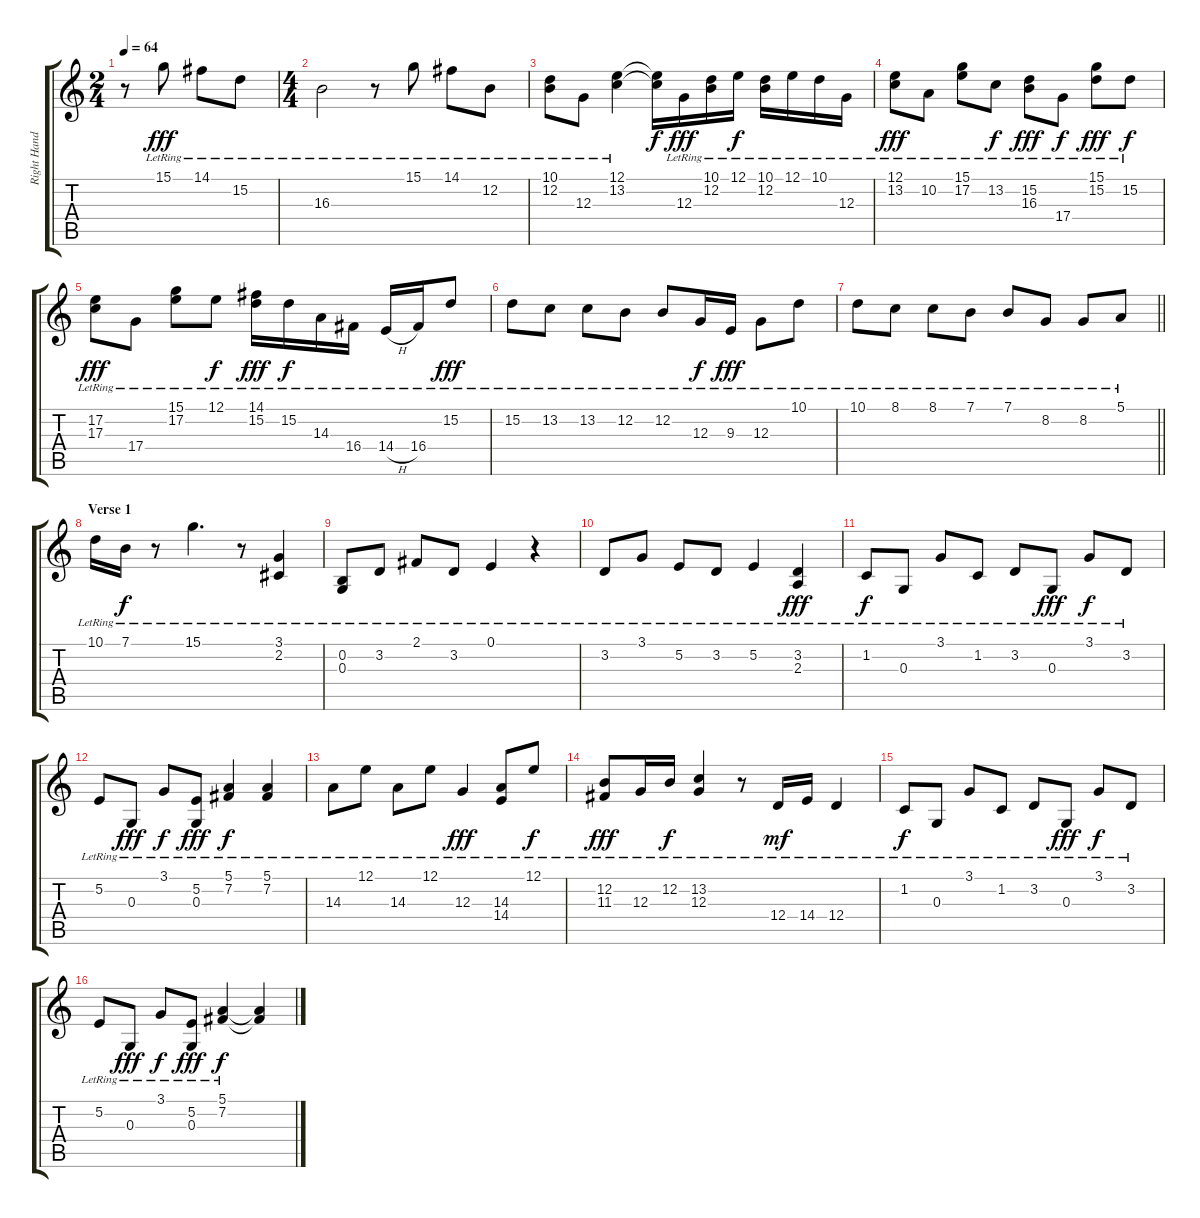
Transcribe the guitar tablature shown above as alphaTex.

\track ("Right Hand - Mic Michaeli" "Right Hand") {instrument electricgrandpiano}
\staff {score tabs}
\tuning (E4 B3 G3 D3 A2 E2) {hide}
\ts (2 4)
\tempo 64
\clef g2
\ks c
r.8{dy fff instrument electricgrandpiano} 15.1{lr}.8 14.1{lr}.8 15.2{lr}.8 |
\ts (4 4)
16.3{lr}.2 r.8 15.1{lr}.8 14.1{lr}.8 12.2{lr}.8 |
(10.1{lr} 12.2{lr}).8 12.3{lr}.8 (12.1{lr} 13.2{lr}).4 (12.1{t} 13.2{t}).16{dy f} 12.3{lr}.16{dy fff} (10.1{lr} 12.2{lr}).16 12.1{lr}.16{dy f} (10.1{lr} 12.2{lr}).16 12.1{lr}.16 10.1{lr}.16 12.3{lr}.16 |
(12.1{lr} 13.2{lr}).8{dy fff} 10.2{lr}.8 (15.1{lr} 17.2{lr}).8 13.2{lr}.8{dy f} (15.2{lr} 16.3{lr}).8{dy fff} 17.4{lr}.8{dy f} (15.1{lr} 15.2{lr}).8{dy fff} 15.2{lr}.8{dy f} |
(17.2{lr} 17.3{lr}).8{dy fff} 17.4{lr}.8 (15.1{lr} 17.2{lr}).8 12.1{lr}.8{dy f} (14.1{lr} 15.2{lr}).16{dy fff} 15.2{lr}.16{dy f} 14.3{lr}.16 16.4{lr}.16 14.4{h lr}.16 16.4{lr}.16 15.2{lr}.8{dy fff} |
15.2{lr}.8 13.2{lr}.8 13.2{lr}.8 12.2{lr}.8 12.2{lr}.8 12.3{lr}.16{dy f} 9.3{lr}.16{dy fff} 12.3{lr}.8 10.1{lr}.8 |
\barLineRight lightlight
10.1{lr}.8 8.1{lr}.8 8.1{lr}.8 7.1{lr}.8 7.1{lr}.8 8.2{lr}.8 8.2{lr}.8 5.1{lr}.8 |
\section ("" "Verse 1")
10.1{lr}.16 7.1{lr}.16{dy f} r.8 15.1{lr}.4{d} r.8 (3.1{lr} 2.2{lr}).4 |
(0.2{lr} 0.3{lr}).8 3.2{lr}.8 2.1{lr}.8 3.2{lr}.8 0.1{lr}.4 r.4 |
3.2{lr}.8 3.1{lr}.8 5.2{lr}.8 3.2{lr}.8 5.2{lr}.4 (3.2{lr} 2.3{lr}).4{dy fff} |
1.2{lr}.8{dy f} 0.3{lr}.8 3.1{lr}.8 1.2{lr}.8 3.2{lr}.8 0.3{lr}.8{dy fff} 3.1{lr}.8{dy f} 3.2{lr}.8 |
5.2{lr}.8 0.3{lr}.8{dy fff} 3.1{lr}.8{dy f} (5.2{lr} 0.3{lr}).8{dy fff} (5.1{lr} 7.2{lr}).4{dy f} (5.1{lr} 7.2{lr}).4 |
14.3{lr}.8 12.1{lr}.8 14.3{lr}.8 12.1{lr}.8 12.3{lr}.4{dy fff} (14.3{lr} 14.4{lr}).8 12.1{lr}.8{dy f} |
(12.2{lr} 11.3{lr}).8{dy fff} 12.3{lr}.16 12.2{lr}.16{dy f} (13.2{lr} 12.3{lr}).4 r.8 12.4{lr}.16{dy mf} 14.4{lr}.16 12.4{lr}.4 |
1.2{lr}.8{dy f} 0.3{lr}.8 3.1{lr}.8 1.2{lr}.8 3.2{lr}.8 0.3{lr}.8{dy fff} 3.1{lr}.8{dy f} 3.2{lr}.8 |
5.2{lr}.8 0.3{lr}.8{dy fff} 3.1{lr}.8{dy f} (5.2{lr} 0.3{lr}).8{dy fff} (5.1{lr} 7.2{lr}).4{dy f} (5.1{t} 7.2{t}).4
